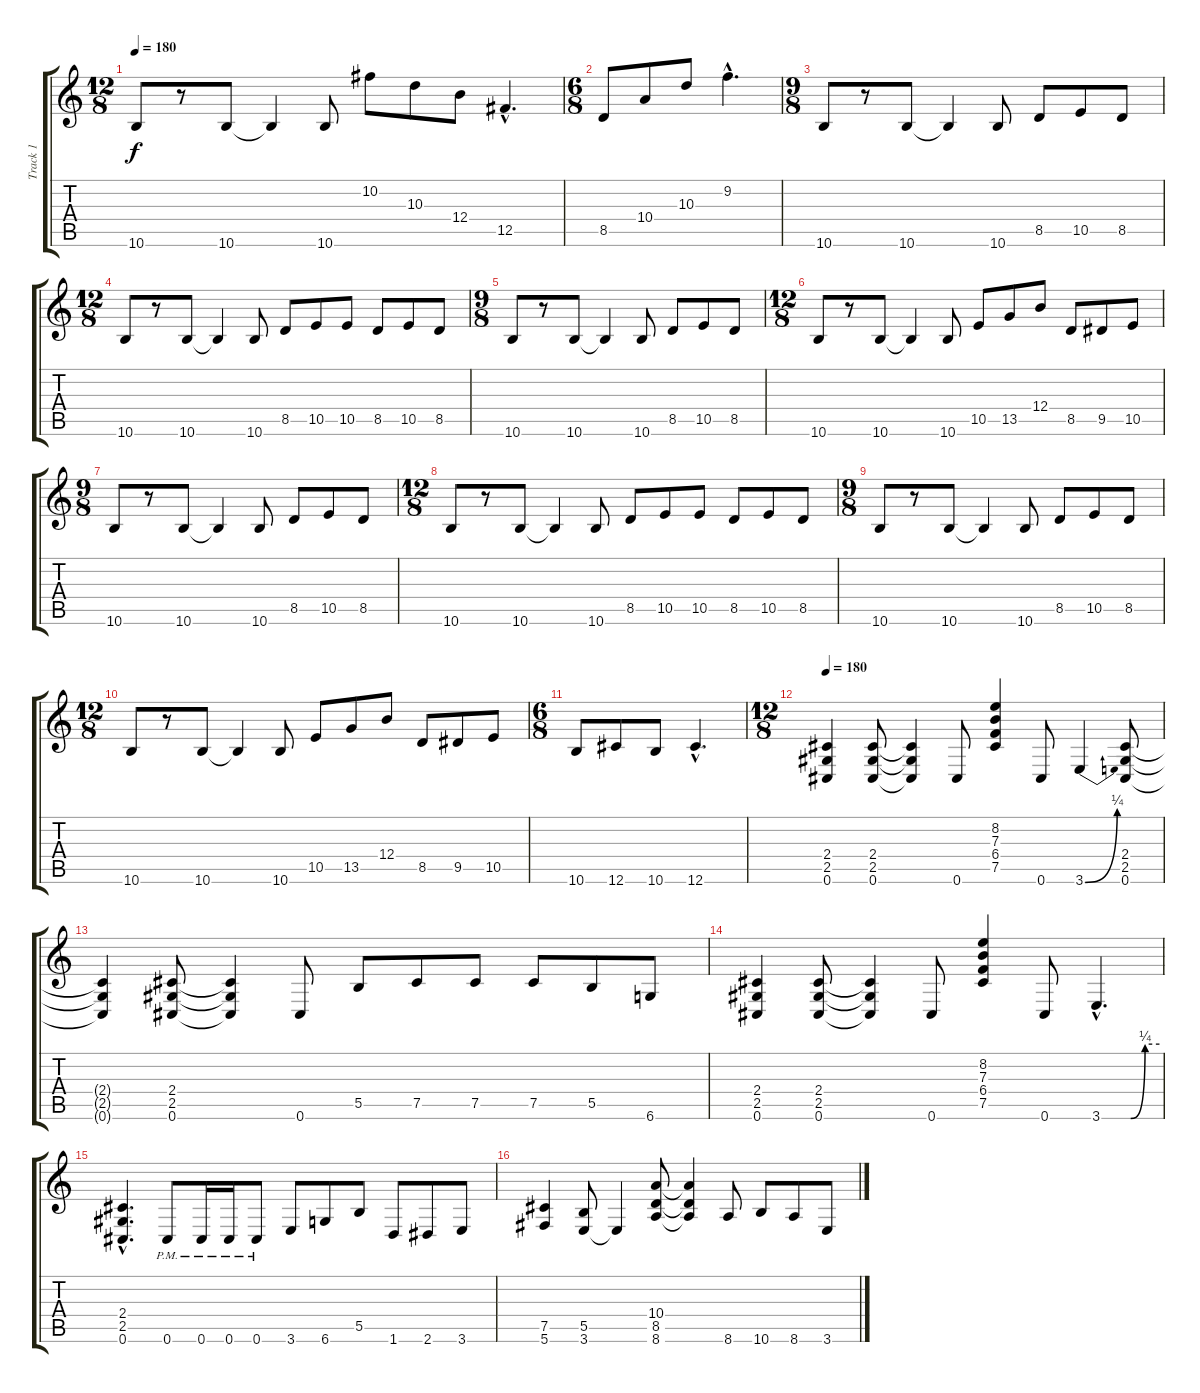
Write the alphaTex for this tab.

\track ("Track 1" "Track 1") {instrument distortionguitar}
\staff {score tabs}
\tuning (Db4 Ab3 E3 B2 Gb2 Db2) {hide}
\ts (12 8)
\tempo 180
\clef g2
\ks c
10.6.8{dy f} r.8 10.6.8 10.6{t}.4 10.6.8 10.2.8 10.3.8 12.4.8 12.5{hac}.4{d} |
\ts (6 8)
8.5.8 10.4.8 10.3.8 9.2{hac}.4{d} |
\ts (9 8)
10.6.8 r.8 10.6.8 10.6{t}.4 10.6.8 8.5.8 10.5.8 8.5.8 |
\ts (12 8)
10.6.8 r.8 10.6.8 10.6{t}.4 10.6.8 8.5.8 10.5.8 10.5.8 8.5.8 10.5.8 8.5.8 |
\ts (9 8)
10.6.8 r.8 10.6.8 10.6{t}.4 10.6.8 8.5.8 10.5.8 8.5.8 |
\ts (12 8)
10.6.8 r.8 10.6.8 10.6{t}.4 10.6.8 10.5.8 13.5.8 12.4.8 8.5.8 9.5.8 10.5.8 |
\ts (9 8)
10.6.8 r.8 10.6.8 10.6{t}.4 10.6.8 8.5.8 10.5.8 8.5.8 |
\ts (12 8)
10.6.8 r.8 10.6.8 10.6{t}.4 10.6.8 8.5.8 10.5.8 10.5.8 8.5.8 10.5.8 8.5.8 |
\ts (9 8)
10.6.8 r.8 10.6.8 10.6{t}.4 10.6.8 8.5.8 10.5.8 8.5.8 |
\ts (12 8)
10.6.8 r.8 10.6.8 10.6{t}.4 10.6.8 10.5.8 13.5.8 12.4.8 8.5.8 9.5.8 10.5.8 |
\ts (6 8)
10.6.8 12.6.8 10.6.8 12.6{hac}.4{d} |
\ts (12 8)
\tempo 180
(2.4 2.5 0.6).4 (2.4 2.5 0.6).8 (2.4{t} 2.5{t} 0.6{t}).4 0.6.8 (8.2 7.3 6.4 7.5).4 0.6.8 3.6{be (bend 0 0 60 1)}.4 (2.4 2.5 0.6).8 |
(2.4{t} 2.5{t} 0.6{t}).4 (2.4 2.5 0.6).8 (2.4{t} 2.5{t} 0.6{t}).4 0.6.8 5.5.8 7.5.8 7.5.8 7.5.8 5.5.8 6.6.8 |
(2.4 2.5 0.6).4 (2.4 2.5 0.6).8 (2.4{t} 2.5{t} 0.6{t}).4 0.6.8 (8.2 7.3 6.4 7.5).4 0.6.8 3.6{be (custom 0 0 15 0 30 0 45 1 60 1) hac}.4{d} |
(2.4{hac} 2.5{hac} 0.6{hac}).4{d} 0.6{pm}.8 0.6{pm}.16 0.6{pm}.16 0.6{pm}.8 3.6.8 6.6.8 5.5.8 1.6.8 2.6.8 3.6.8 |
(7.5 5.6).4 (5.5 3.6).8 3.6{t}.4 (10.4 8.5 8.6).8 (10.4{t} 8.5{t} 8.6{t}).4 8.6.8 10.6.8 8.6.8 3.6.8
